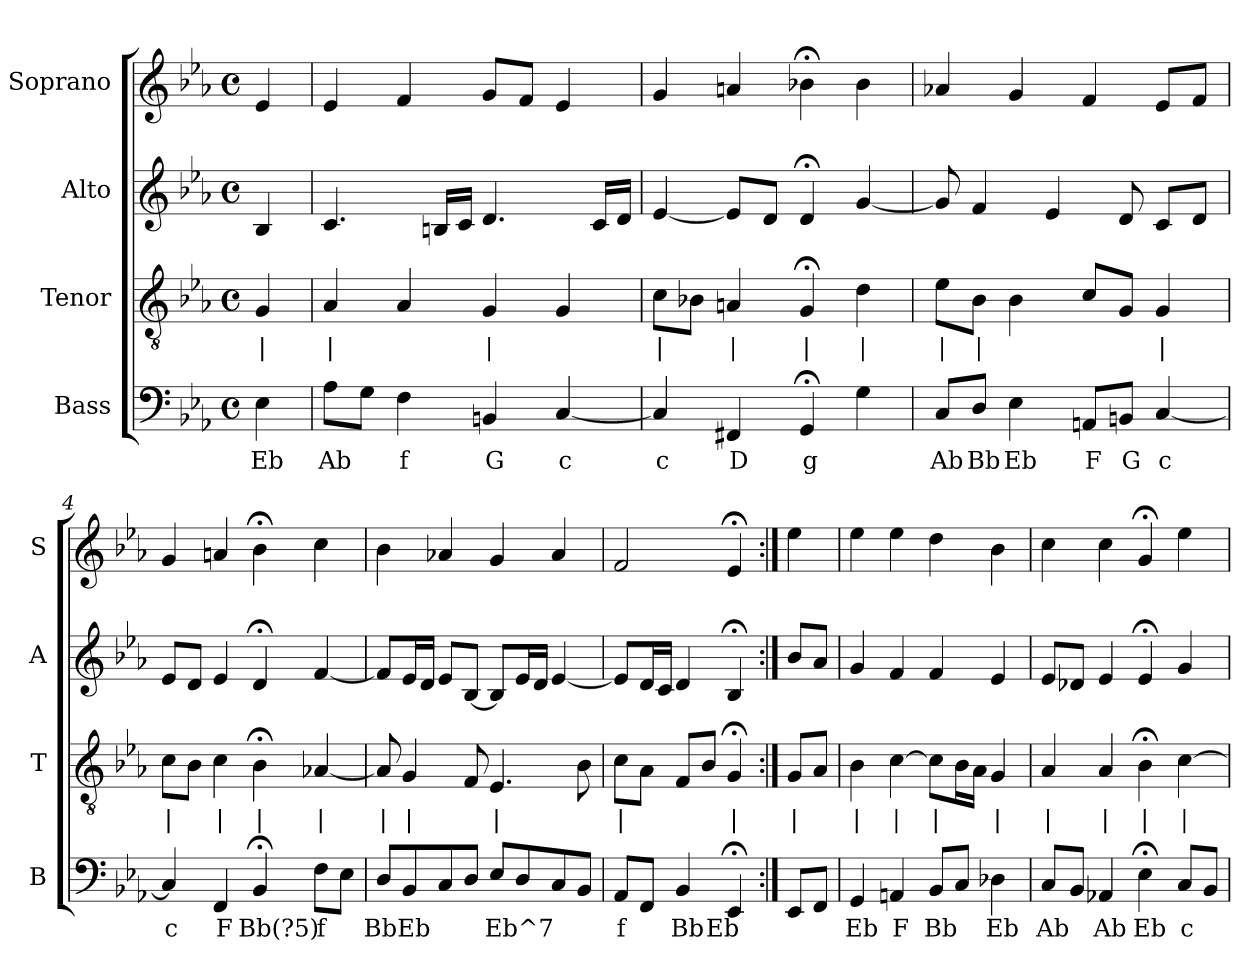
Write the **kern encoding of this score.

**kern	**text	**kern	**text	**kern	**kern
*part4	*part4	*part3	*part3	*part2	*part1
*staff4	*staff4	*staff3	*staff3	*staff2	*staff1
*I"Bass	*	*I"Tenor	*	*I"Alto	*I"Soprano
*I'B	*	*I'T	*	*I'A	*I'S
*clefF4	*	*clefGv2	*	*clefG2	*clefG2
*k[b-e-a-]	*	*k[b-e-a-]	*	*k[b-e-a-]	*k[b-e-a-]
*E-:	*	*E-:	*	*E-:	*E-:
*M4/4	*	*M4/4	*	*M4/4	*M4/4
*met(c)	*	*met(c)	*	*met(c)	*met(c)
*MM100	*	*MM100	*	*MM100	*MM100
=	=	=	=	=	=
4E-	Eb	4G	|	4B-	4e-
=1	=1	=1	=1	=1	=1
8A-L	Ab	4A-	|	4.c	4e-
8GJ	.	.	.	.	.
4F	f	4A-	.	.	4f
.	.	.	.	16BnLL	.
.	.	.	.	16cJJ	.
4BBn	G	4G	|	4.d	8gL
.	.	.	.	.	8fJ
[4C	c	4G	.	.	4e-
.	.	.	.	16cLL	.
.	.	.	.	16dJJ	.
=2	=2	=2	=2	=2	=2
4C]	c	8cL	|	[4e-	4g
.	.	8B-XJ	.	.	.
4FF#X	D	4An	|	8e-L]	4an
.	.	.	.	8dJ	.
4GG;<	g	4G;<	|	4d;<	4b-X;<
4G	.	4d	|	[4g	4b-
=3	=3	=3	=3	=3	=3
8CL	Ab	8e-L	|	8g]	4a-X
8DJ	Bb	8B-J	|	4f	.
4E-	Eb	4B-	.	.	4g
.	.	.	.	4e-	.
8AAnL	F	8cL	.	.	4f
8BBnJ	G	8GJ	.	8d	.
[4C	c	4G	|	8cL	8e-L
.	.	.	.	8dJ	8fJ
=4	=4	=4	=4	=4	=4
4C]	c	8cL	|	8e-L	4g
.	.	8B-J	.	8dJ	.
4FF	F	4c	|	4e-	4an
4BB-;<	Bb(?5)	4B-;<	|	4d;<	4b-;<
8FL	f	[4A-X	|	[4f	4cc
8E-J	.	.	.	.	.
=5	=5	=5	=5	=5	=5
8DL	Bb	8A-]	|	8fL]	4b-
8BB-	Eb	4G	|	16e-L	.
.	.	.	.	16dJJ	.
8C	.	.	.	8e-L	4a-X
8DJ	.	8F	.	[8B-J	.
8E-L	Eb^7	4.E-	|	8B-L]	4g
8D	.	.	.	16e-L	.
.	.	.	.	16dJJ	.
8C	.	.	.	[4e-	4a-
8BB-J	.	8B-	.	.	.
=6	=6	=6	=6	=6	=6
8AA-L	f	8cL	|	8e-L]	2f
8FFJ	.	8A-J	.	16dL	.
.	.	.	.	16cJJ	.
4BB-	Bb	8FL	.	4d	.
.	.	8B-J	.	.	.
4EE-;<	Eb	4G;<	|	4B-;<	4e-;<
=:|!	=:|!	=:|!	=:|!	=:|!	=:|!
8EE-L	.	8GL	|	8b-L	4ee-
8FFJ	.	8A-J	.	8a-J	.
=7	=7	=7	=7	=7	=7
4GG	Eb	4B-	|	4g	4ee-
4AAn	F	[4c	|	4f	4ee-
8BB-L	Bb	8cL]	|	4f	4dd
8CJ	.	16B-L	.	.	.
.	.	16A-JJ	.	.	.
4D-X	Eb	4G	|	4e-	4b-
=8	=8	=8	=8	=8	=8
8CL	Ab	4A-	|	8e-L	4cc
8BB-J	.	.	.	8d-XJ	.
4AA-X	Ab	4A-	|	4e-	4cc
4E-;<	Eb	4B-;<	|	4e-;<	4g;<
8CL	c	[4c	|	4g	4ee-
8BB-J	.	.	.	.	.
=	=	=	=	=	=
*-	*-	*-	*-	*-	*-
